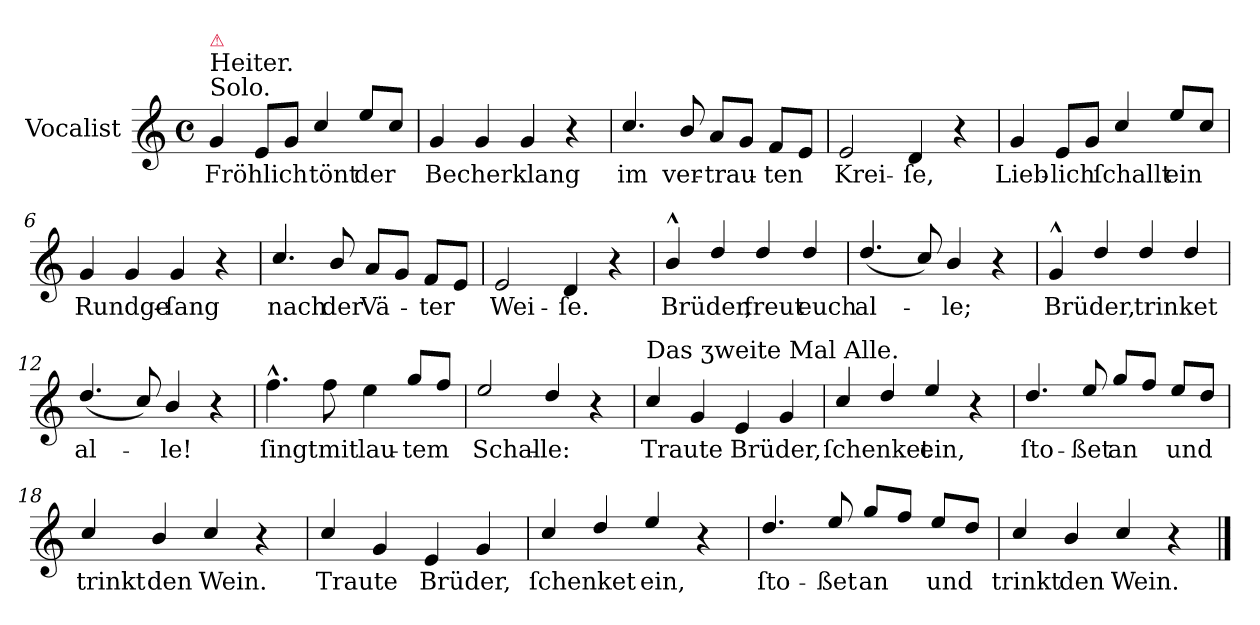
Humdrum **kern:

**kern	**text
*part1	*part1
*staff1	*staff1
*I"Vocalist	*
*clefG2	*
*k[]	*
*C:	*
*M4/4	*
*met(c)	*
=1	=1
!LO:TX:a:t=Solo.	!
!LO:TX:a:t=Heiter.	!
!LO:TX:a:color=crimson:t=⚠	!
4g	Fröhlich
8eL	.
8gJ	.
4cc/	tönt
8ee/L	der
8ccJ	.
=2	=2
4g	Becherklang
4g	.
4g	.
4r	.
=3	=3
4.cc/	im
8b/	ver-
8aL	-trau-
8gJ	.
8fL	-ten
8eJ	.
=4	=4
2e	Krei-
4d	-ſe,
4r	.
=5	=5
4g	Lieb-
8eL	-lich
8gJ	.
4cc/	ſchallt
8ee/L	ein
8ccJ	.
=6	=6
4g	Rundge-
4g	.
4g	-ſang
4r	.
=7	=7
4.cc/	nach
8b/	der
8aL	Vä-
8gJ	.
8fL	-ter
8eJ	.
=8	=8
2e	Wei-
4d	-ſe.
4r	.
=9	=9
4b^^/	Brüder,
4dd/	.
4dd/	freut
4dd/	euch
=10	=10
(4.dd/	al-
8cc/)	.
4b/	-le;
4r	.
=11	=11
4g^^	Brüder,
4dd/	.
4dd/	trinket
4dd/	.
=12	=12
(4.dd/	al-
8cc/)	.
4b/	-le!
4r	.
=13	=13
4.ff^^	ſingt
8ff	mit
4ee	lau-
8gg/L	-tem
8ffJ	.
=14	=14
2ee/	Schal-
4dd/	-le:
4r	.
=15	=15
!LO:TX:a:t=Das ʒweite Mal Alle.	!
4cc/	Traute
4g	.
4e	Brüder,
4g	.
=16	=16
4cc/	ſchenket
4dd/	.
4ee/	ein,
4r	.
=17	=17
4.dd/	ſto-
8ee/	-ßet
8gg/L	an
8ffJ	.
8ee/L	und
8ddJ	.
=18	=18
4cc/	trinkt
4b/	den
4cc/	Wein.
4r	.
=19	=19
4cc/	Traute
4g	.
4e	Brüder,
4g	.
=20	=20
4cc/	ſchenket
4dd/	.
4ee/	ein,
4r	.
=21	=21
4.dd/	ſto-
8ee/	-ßet
8gg/L	an
8ffJ	.
8ee/L	und
8ddJ	.
=22	=22
4cc/	trinkt
4b/	den
4cc/	Wein.
4r	.
==	==
*-	*-
